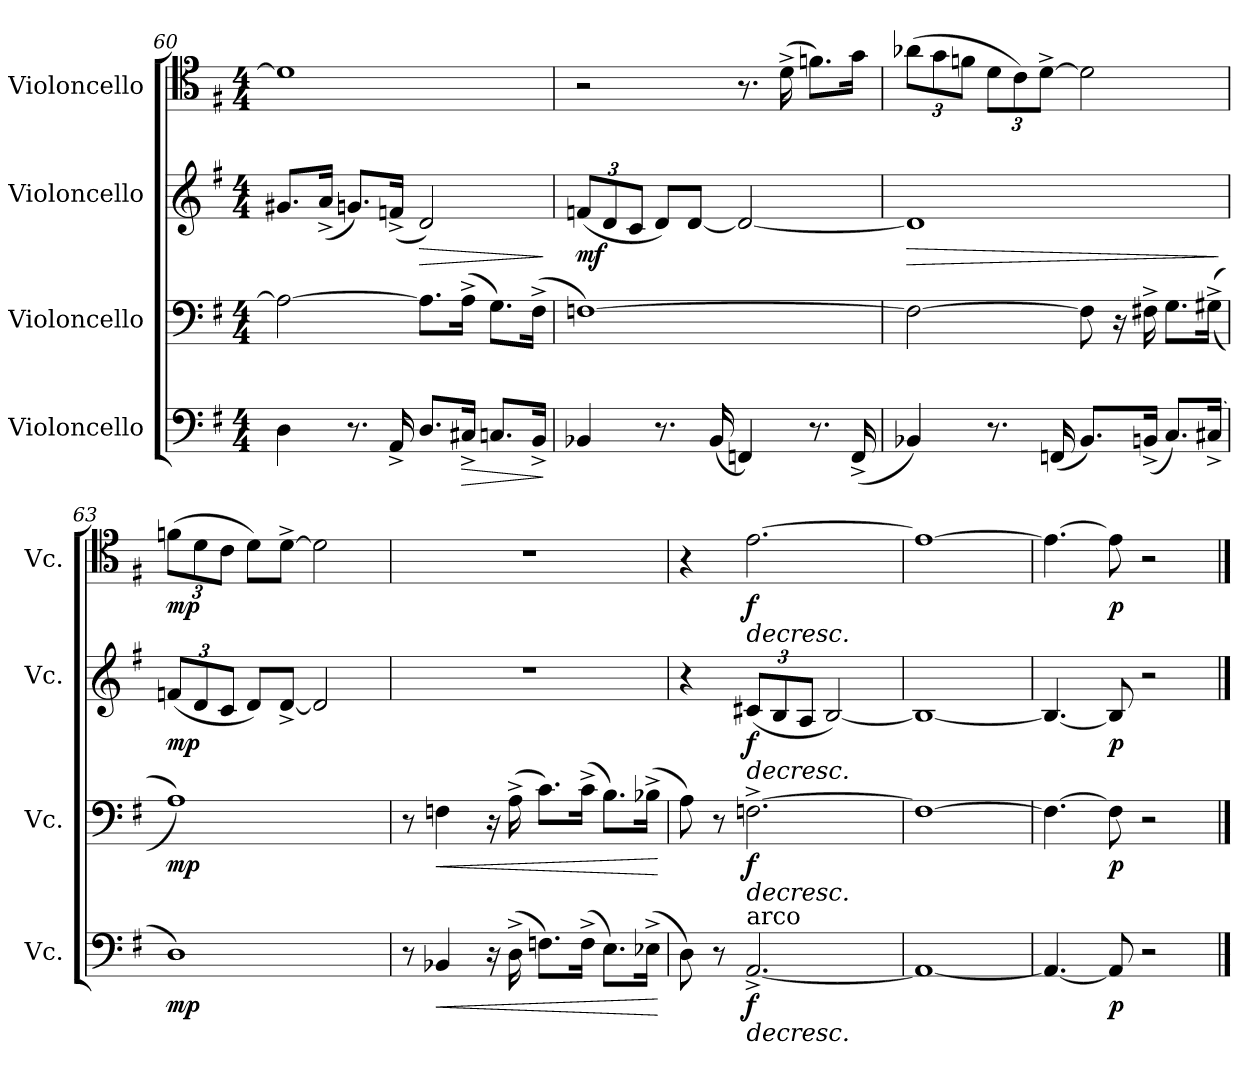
**kern	**dynam	**kern	**dynam	**kern	**dynam	**kern	**dynam
*part4	*part4	*part3	*part3	*part2	*part2	*part1	*part1
*staff4	*staff4	*staff3	*staff3	*staff2	*staff2	*staff1	*staff1
*I"Violoncello	*	*I"Violoncello	*	*I"Violoncello	*	*I"Violoncello	*
*I'Vc.	*	*I'Vc.	*	*I'Vc.	*	*I'Vc.	*
*clefF4	*	*clefF4	*	*clefG2	*	*clefC4	*
*k[f#]	*	*k[f#]	*	*k[f#]	*	*k[f#]	*
*M4/4	*	*M4/4	*	*M4/4	*	*M4/4	*
=60	=60	=60	=60	=60	=60	=60	=60
4D\	.	2A\_	.	8.g#X/L	.	1d]	.
.	.	.	.	(16a^/Jk	.	.	.
8.r	.	.	.	8.gn/L)	.	.	.
16AA^/	.	.	.	(16fn^/Jk	.	.	.
!	!	!	!	!	!LO:HP:b	!	!
8.D/L	.	8.A\L]	.	2d/)	>	.	.
!	!LO:HP:b	!	!	!	!	!	!
16C#X^/Jk	>	(16A^\Jk	.	.	.	.	.
8.Cn/L	.	8.G\L)	.	.	.	.	.
16BB^/Jk	.	(16F#^\Jk	.	.	.	.	.
.	]	.	.	.	]	.	.
!!LO:LB:g=z
=61	=61	=61	=61	=61	=61	=61	=61
*	*	*	*	*Xbrackettup	*	*	*
!	!	!	!	!	!LO:DY:b	!	!
4BB-X/	.	[1Fn)	.	(12fn/L	mf	2r	.
.	.	.	.	12d/	.	.	.
.	.	.	.	12c/J	.	.	.
8.r	.	.	.	8d/L)	.	.	.
.	.	.	.	[8d/J	.	.	.
(16BB-/	.	.	.	.	.	.	.
4FFn/)	.	.	.	2d/_	.	8.r	.
.	.	.	.	.	.	(16d^\	.
8.r	.	.	.	.	.	8.fn\L)	.
(16FF^/	.	.	.	.	.	16g\Jk	.
=62	=62	=62	=62	=62	=62	=62	=62
!	!	!	!	!	!LO:HP:b	!	!
*	*	*	*	*	*	*Xbrackettup	*
4BB-X/)	.	2F\_	.	1d]	>	(12a-X\L	.
.	.	.	.	.	.	12g\	.
.	.	.	.	.	.	12fn\J	.
8.r	.	.	.	.	.	12d\L	.
.	.	.	.	.	.	12c\)	.
.	.	.	.	.	.	[12d^\J	.
(16FFn/	.	.	.	.	.	.	.
8.BB-/L)	.	8F\]	.	.	.	2d\]	.
.	.	16r	.	.	.	.	.
(16BBn^/Jk	.	16F#X^\	.	.	.	.	.
8.C/L)	.	8.G\L	.	.	.	.	.
(16C#X^/Jk	.	((16G#X^\Jk	.	.	.	.	.
.	.	.	.	.	]	.	.
=63	=63	=63	=63	=63	=63	=63	=63
!	!LO:DY:b	!	!LO:DY:b	!	!LO:DY:b	!	!LO:DY:b
1D)	mp	1A))	mp	(12fn/L	mp	(12fn\L	mp
.	.	.	.	12d/	.	12d\	.
.	.	.	.	12c/J	.	12c\J	.
.	.	.	.	8d/L)	.	8d\L)	.
.	.	.	.	[8d^/J	.	[8d^\J	.
.	.	.	.	2d/]	.	2d\]	.
!!LO:LB:g=z
=64	=64	=64	=64	=64	=64	=64	=64
8r	.	8r	.	1r	.	1r	.
!	!LO:HP:b	!	!LO:HP:b	!	!	!	!
4BB-X/	<	4Fn\	<	.	.	.	.
16r	.	16r	.	.	.	.	.
(16D^\	.	(16A^\	.	.	.	.	.
8.Fn\L)	.	8.c\L)	.	.	.	.	.
(16F^\Jk	.	(16c^\Jk	.	.	.	.	.
8.E\L)	.	8.B\L)	.	.	.	.	.
(16E-X^\Jk	.	(16B-X^\Jk	.	.	.	.	.
.	[	.	[	.	.	.	.
=65	=65	=65	=65	=65	=65	=65	=65
8D\)	.	8A\)	.	4r	.	4r	.
8r	.	8r	.	.	.	.	.
!LO:TX:a:t=arco	!	!	!	!	!	!	!
!	!LO:HP:b	!	!LO:HP:b	!	!LO:HP:b	!	!LO:HP:b
!	!LO:DY:n=1:b	!	!LO:DY:n=1:b	!	!LO:DY:n=1:b	!	!LO:DY:n=1:b
[2.AA^/	> f	[2.Fn^\	> f	(12c#X/L	> f	[2.e\	> f
.	.	.	.	12B/	.	.	.
.	.	.	.	12A/J	.	.	.
.	.	.	.	[2B/)	.	.	.
=66	=66	=66	=66	=66	=66	=66	=66
1AA_	.	1F_	.	1B_	.	1e_	.
=67	=67	=67	=67	=67	=67	=67	=67
4.AA/_	.	4.F\_	.	4.B/_	.	4.e\_	.
!	!LO:DY:b	!	!LO:DY:b	!	!LO:DY:b	!	!LO:DY:b
8AA/]	p	8F\]	p	8B/]	p	8e\]	p
2r	]	2r	]	2r	]	2r	]
==	==	==	==	==	==	==	==
*-	*-	*-	*-	*-	*-	*-	*-
